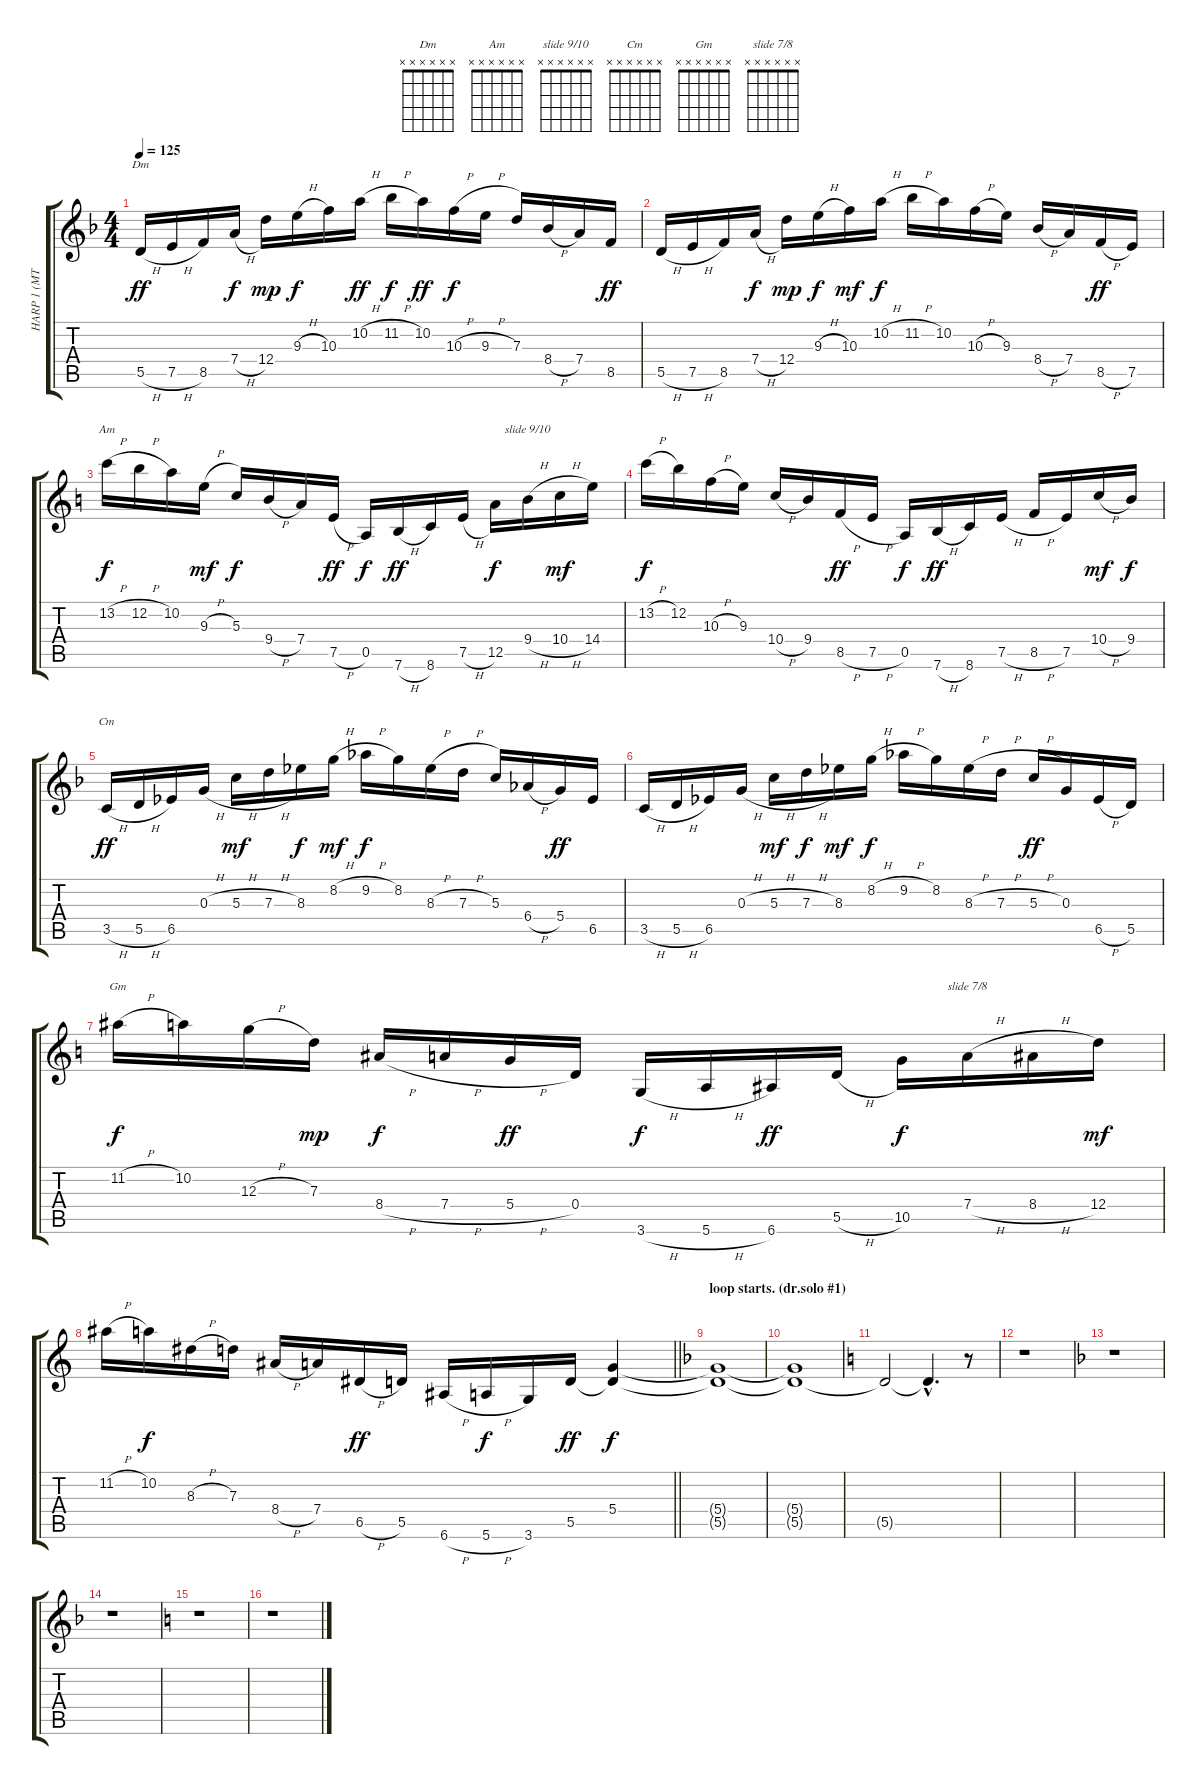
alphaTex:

\track ("HARP 1 (MT 57)" "HARP 1 (MT") {instrument orchestralharp}
\staff {score tabs}
\tuning (E5 B4 G4 D4 A3 E3) {hide}
\chord ("Dm" x x x x x x) {firstfret 0}
\chord ("Am" x x x x x x) {firstfret 0}
\chord ("slide 9/10" x x x x x x) {firstfret 0}
\chord ("Cm" x x x x x x) {firstfret 0}
\chord ("Gm" x x x x x x) {firstfret 0}
\chord ("slide 7/8" x x x x x x) {firstfret 0}
\ts (4 4)
\tempo 125
\clef g2
\ks dminor
5.5{h}.16{ch "Dm" dy ff} 7.5{h}.16 8.5.16 7.4{h}.16{dy f} 12.4.16{dy mp} 9.3{h}.16{dy f} 10.3.16 10.2{h}.16{dy ff} 11.2{h}.16{dy f} 10.2.16{dy ff} 10.3{h}.16{dy f} 9.3{h}.16 7.3.16 8.4{h}.16 7.4.16 8.5.16{dy ff} |
5.5{h}.16 7.5{h}.16 8.5.16 7.4{h}.16{dy f} 12.4.16{dy mp} 9.3{h}.16{dy f} 10.3.16{dy mf} 10.2{h}.16{dy f} 11.2{h}.16 10.2.16 10.3{h}.16 9.3.16 8.4{h}.16 7.4.16 8.5{h}.16{dy ff} 7.5.16 |
\ks aminor
13.2{h}.16{ch "Am" dy f} 12.2{h}.16 10.2.16 9.3{h}.16{dy mf} 5.3.16{dy f} 9.4{h}.16 7.4.16 7.5{h}.16{dy ff} 0.5.16{dy f} 7.6{h}.16{dy ff} 8.6.16 7.5{h}.16 12.5.16{dy f} 9.4{h}.16{ch "slide 9/10"} 10.4{h}.16{dy mf} 14.4.16 |
13.2{h}.16{dy f} 12.2.16 10.3{h}.16 9.3.16 10.4{h}.16 9.4.16 8.5{h}.16{dy ff} 7.5{h}.16 0.5.16{dy f} 7.6{h}.16{dy ff} 8.6.16 7.5{h}.16 8.5{h}.16 7.5.16 10.4{h}.16{dy mf} 9.4.16{dy f} |
\ks dminor
3.5{h}.16{ch "Cm" dy ff} 5.5{h}.16 6.5.16 0.3{h}.16 5.3{h}.16{dy mf} 7.3{h}.16 8.3.16{dy f} 8.2{h}.16{dy mf} 9.2{h}.16{dy f} 8.2.16 8.3{h}.16 7.3{h}.16 5.3.16 6.4{h}.16 5.4.16{dy ff} 6.5.16 |
3.5{h}.16 5.5{h}.16 6.5.16 0.3{h}.16 5.3{h}.16{dy mf} 7.3{h}.16{dy f} 8.3.16{dy mf} 8.2{h}.16{dy f} 9.2{h}.16 8.2.16 8.3{h}.16 7.3{h}.16 5.3{h}.16{dy ff} 0.3.16 6.5{h}.16 5.5.16 |
\ks aminor
11.2{h}.16{ch "Gm" dy f} 10.2.16 12.3{h}.16 7.3.16{dy mp} 8.4{h}.16{dy f} 7.4{h}.16 5.4{h}.16{dy ff} 0.4.16 3.6{h}.16{dy f} 5.6{h}.16 6.6.16{dy ff} 5.5{h}.16 10.5.16{dy f} 7.4{h}.16{ch "slide 7/8"} 8.4{h}.16 12.4.16{dy mf} |
\barLineRight lightlight
11.2{h}.16 10.2.16{dy f} 8.3{h}.16 7.3.16 8.4{h}.16 7.4.16 6.5{h}.16{dy ff} 5.5.16 6.6{h}.16 5.6{h}.16{dy f} 3.6.16 5.5.16{dy ff} (5.4 5.5{t}).4{dy f} |
\section ("" "loop starts. (dr.solo #1)")
\ks dminor
(5.4{t} 5.5{t}).1 |
(5.4{t} 5.5{t}).1 |
\ks aminor
5.5{t}.2 5.5{hac t}.4{d} r.8 |
r.1 |
\ks dminor
r.1 |
r.1 |
\ks aminor
r.1 |
r.1
